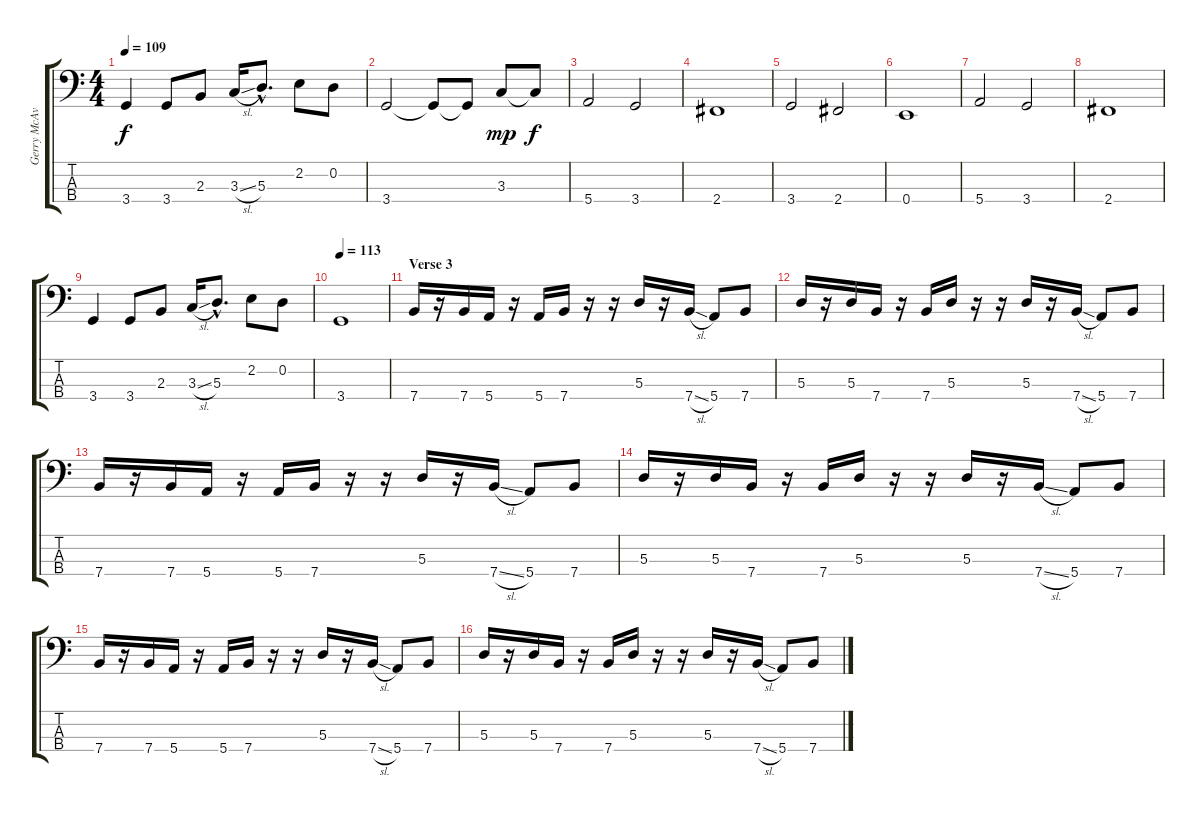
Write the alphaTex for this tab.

\track ("Gerry McAvoy" "Gerry McAv") {instrument electricbasspick}
\staff {score tabs}
\tuning (G2 D2 A1 E1) {hide}
\ts (4 4)
\tempo 109
\clef f4
\ks c
3.4.4{dy f} 3.4.8 2.3.8 3.3{sl}.16 5.3{hac}.8{d} 2.2.8 0.2.8 |
3.4.2 3.4{t}.8 3.4{t}.8 3.3.8{dy mp} 3.3{t}.8{dy f} |
5.4.2 3.4.2 |
2.4.1 |
3.4.2 2.4.2 |
0.4.1 |
5.4.2 3.4.2 |
2.4.1 |
3.4.4 3.4.8 2.3.8 3.3{sl}.16 5.3{hac}.8{d} 2.2.8 0.2.8 |
\tempo 113
3.4.1 |
\section ("" "Verse 3")
7.4.16 r.16 7.4.16 5.4.16 r.16 5.4.16 7.4.16 r.16 r.16 5.3.16 r.16 7.4{sl}.16 5.4.8 7.4.8 |
5.3.16 r.16 5.3.16 7.4.16 r.16 7.4.16 5.3.16 r.16 r.16 5.3.16 r.16 7.4{sl}.16 5.4.8 7.4.8 |
7.4.16 r.16 7.4.16 5.4.16 r.16 5.4.16 7.4.16 r.16 r.16 5.3.16 r.16 7.4{sl}.16 5.4.8 7.4.8 |
5.3.16 r.16 5.3.16 7.4.16 r.16 7.4.16 5.3.16 r.16 r.16 5.3.16 r.16 7.4{sl}.16 5.4.8 7.4.8 |
7.4.16 r.16 7.4.16 5.4.16 r.16 5.4.16 7.4.16 r.16 r.16 5.3.16 r.16 7.4{sl}.16 5.4.8 7.4.8 |
5.3.16 r.16 5.3.16 7.4.16 r.16 7.4.16 5.3.16 r.16 r.16 5.3.16 r.16 7.4{sl}.16 5.4.8 7.4.8
